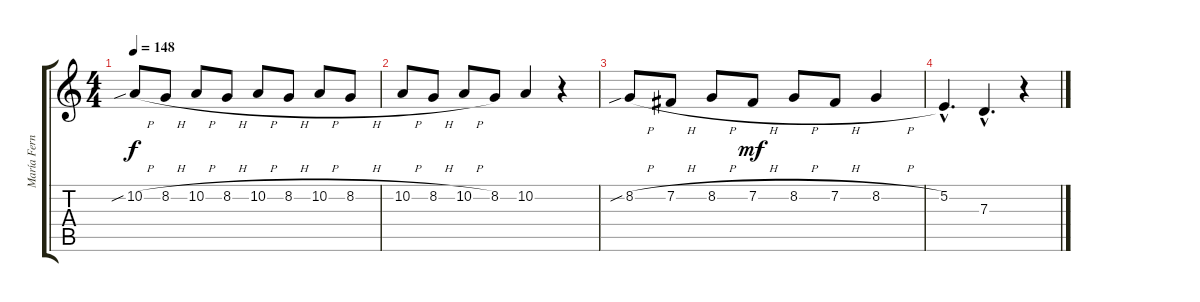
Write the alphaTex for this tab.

\track ("María Fernanda (voz)" "María Fern") {instrument lead3calliope}
\staff {score tabs}
\tuning (E4 B3 G3 D3 A2 E2) {hide}
\ts (4 4)
\tempo 148
\clef g2
\ks c
10.2{sib h}.8{dy f} 8.2{h}.8 10.2{h}.8 8.2{h}.8 10.2{h}.8 8.2{h}.8 10.2{h}.8 8.2{h}.8 |
10.2{h}.8 8.2{h}.8 10.2{h}.8 8.2.8 10.2.4 r.4 |
8.2{sib h}.8 7.2{h}.8 8.2{h}.8 7.2{h}.8{dy mf} 8.2{h}.8 7.2{h}.8 8.2{h}.4 |
5.2{hac}.4{d} 7.3{hac}.4{d} r.4
